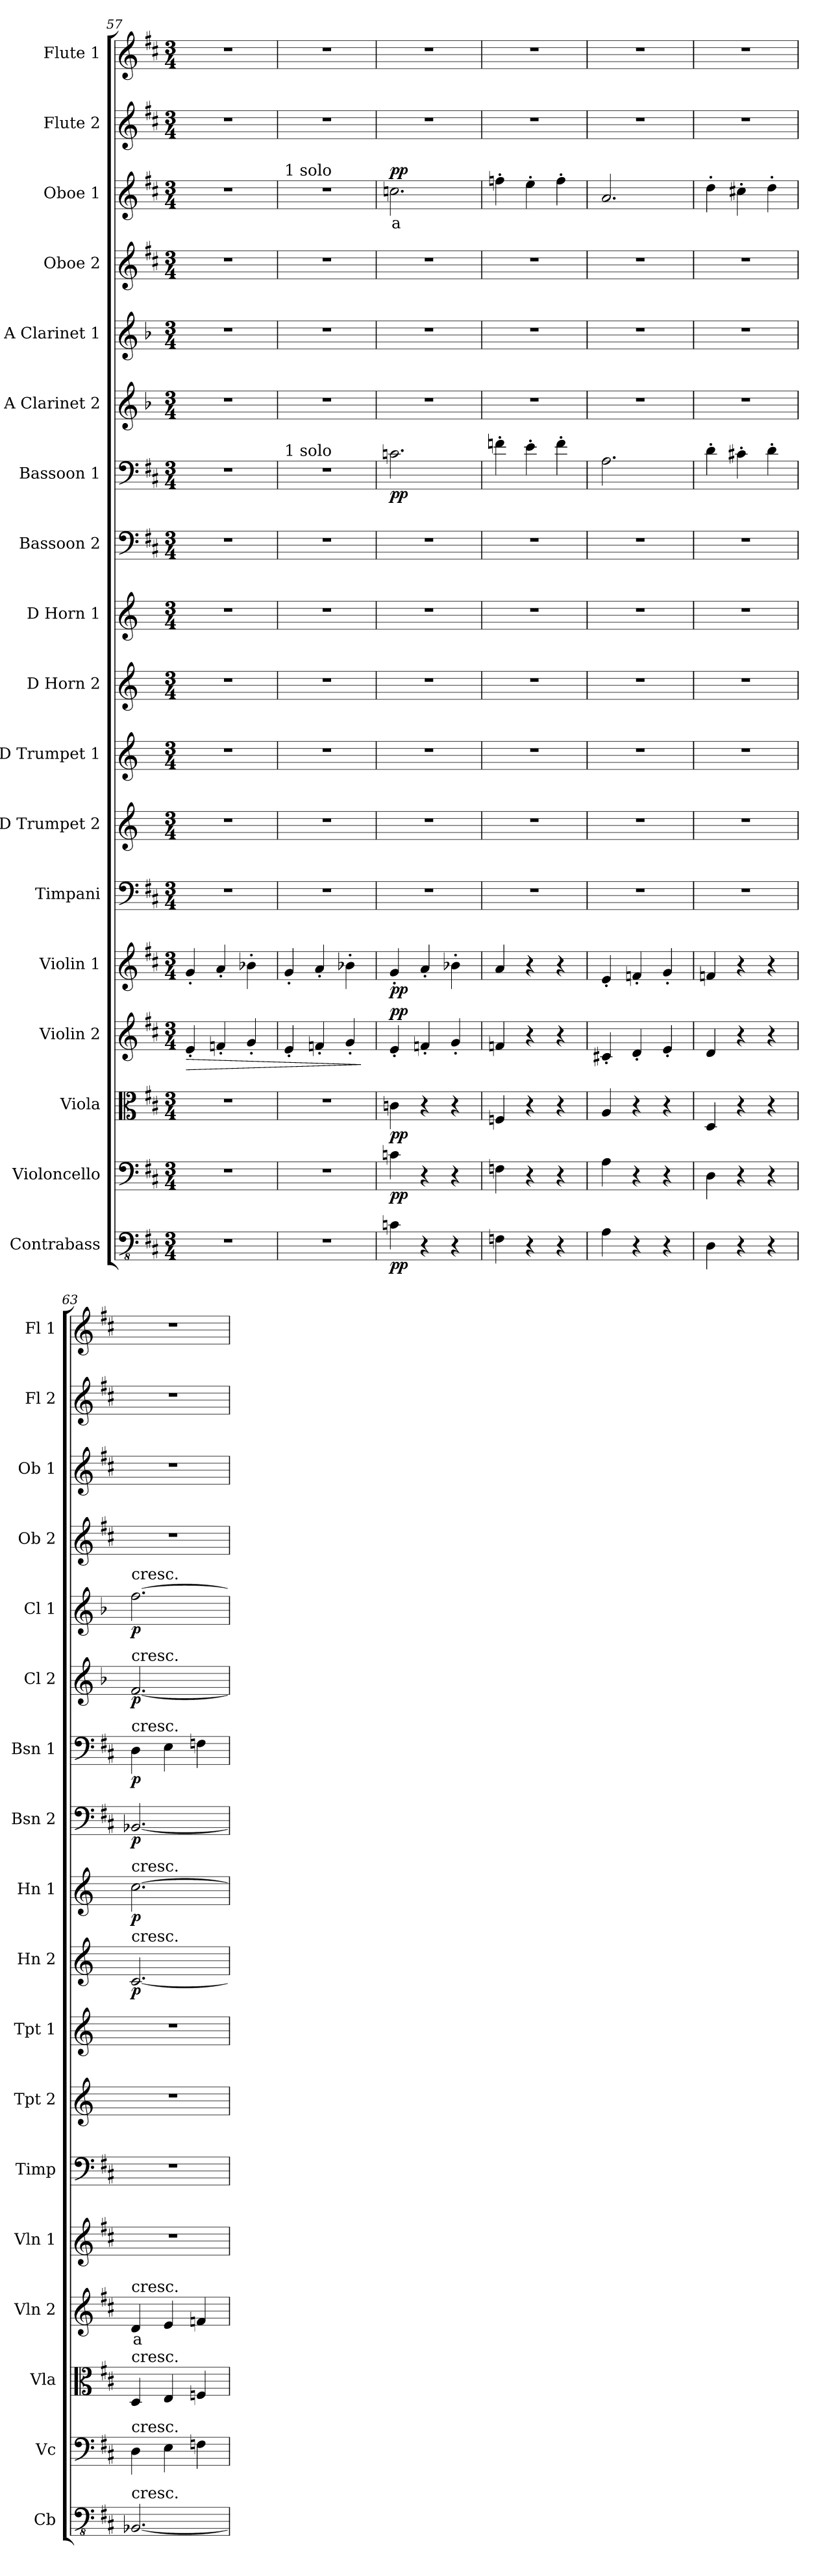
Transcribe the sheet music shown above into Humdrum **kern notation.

**kern	**dynam	**kern	**dynam	**kern	**dynam	**kern	**text	**dynam	**kern	**dynam	**kern	**kern	**kern	**kern	**dynam	**kern	**dynam	**kern	**dynam	**kern	**dynam	**kern	**dynam	**kern	**dynam	**kern	**kern	**text	**dynam	**kern	**kern
*part18	*part18	*part17	*part17	*part16	*part16	*part15	*part15	*part15	*part14	*part14	*part13	*part12	*part11	*part10	*part10	*part9	*part9	*part8	*part8	*part7	*part7	*part6	*part6	*part5	*part5	*part4	*part3	*part3	*part3	*part2	*part1
*staff18	*staff18	*staff17	*staff17	*staff16	*staff16	*staff15	*staff15	*staff15	*staff14	*staff14	*staff13	*staff12	*staff11	*staff10	*staff10	*staff9	*staff9	*staff8	*staff8	*staff7	*staff7	*staff6	*staff6	*staff5	*staff5	*staff4	*staff3	*staff3	*staff3	*staff2	*staff1
*I"Contrabass	*	*I"Violoncello	*	*I"Viola	*	*I"Violin 2	*	*	*I"Violin 1	*	*I"Timpani	*I"D Trumpet 2	*I"D Trumpet 1	*I"D Horn 2	*	*I"D Horn 1	*	*I"Bassoon 2	*	*I"Bassoon 1	*	*I"A Clarinet 2	*	*I"A Clarinet 1	*	*I"Oboe 2	*I"Oboe 1	*	*	*I"Flute 2	*I"Flute 1
*I'Cb	*	*I'Vc	*	*I'Vla	*	*I'Vln 2	*	*	*I'Vln 1	*	*I'Timp	*I'Tpt 2	*I'Tpt 1	*I'Hn 2	*	*I'Hn 1	*	*I'Bsn 2	*	*I'Bsn 1	*	*I'Cl 2	*	*I'Cl 1	*	*I'Ob 2	*I'Ob 1	*	*	*I'Fl 2	*I'Fl 1
*clefFv4	*	*clefF4	*	*clefC3	*	*clefG2	*	*	*clefG2	*	*clefF4	*clefG2	*clefG2	*clefG2	*	*clefG2	*	*clefF4	*	*clefF4	*	*clefG2	*	*clefG2	*	*clefG2	*clefG2	*	*	*clefG2	*clefG2
*	*	*	*	*	*	*	*	*	*	*	*	*ITrd-1c-2	*ITrd-1c-2	*ITrd6c10	*	*ITrd6c10	*	*	*	*	*	*ITrd2c3	*	*ITrd2c3	*	*	*	*	*	*	*
*k[f#c#]	*	*k[f#c#]	*	*k[f#c#]	*	*k[f#c#]	*	*	*k[f#c#]	*	*k[f#c#]	*k[f#c#]	*k[f#c#]	*k[f#c#]	*	*k[f#c#]	*	*k[f#c#]	*	*k[f#c#]	*	*k[f#c#]	*	*k[f#c#]	*	*k[f#c#]	*k[f#c#]	*	*	*k[f#c#]	*k[f#c#]
*M3/4	*	*M3/4	*	*M3/4	*	*M3/4	*	*	*M3/4	*	*M3/4	*M3/4	*M3/4	*M3/4	*	*M3/4	*	*M3/4	*	*M3/4	*	*M3/4	*	*M3/4	*	*M3/4	*M3/4	*	*	*M3/4	*M3/4
=57	=57	=57	=57	=57	=57	=57	=57	=57	=57	=57	=57	=57	=57	=57	=57	=57	=57	=57	=57	=57	=57	=57	=57	=57	=57	=57	=57	=57	=57	=57	=57
!	!	!	!	!	!	!	!	!LO:HP:b	!	!	!	!	!	!	!	!	!	!	!	!	!	!	!	!	!	!	!	!	!	!	!
2.r	.	2.r	.	2.r	.	4e'/	.	>	4g'/	.	2.r	2.r	2.r	2.r	.	2.r	.	2.r	.	2.r	.	2.r	.	2.r	.	2.r	2.r	.	.	2.r	2.r
.	.	.	.	.	.	4fn'/	.	.	4a'/	.	.	.	.	.	.	.	.	.	.	.	.	.	.	.	.	.	.	.	.	.	.
.	.	.	.	.	.	4g'/	.	.	4b-X'\	.	.	.	.	.	.	.	.	.	.	.	.	.	.	.	.	.	.	.	.	.	.
=58	=58	=58	=58	=58	=58	=58	=58	=58	=58	=58	=58	=58	=58	=58	=58	=58	=58	=58	=58	=58	=58	=58	=58	=58	=58	=58	=58	=58	=58	=58	=58
!	!	!	!	!	!	!	!	!	!	!	!	!	!	!	!	!	!	!	!	!	!	!	!	!	!	!	!LO:TX:a:t=1 solo	!	!	!	!
!	!	!	!	!	!	!	!	!	!	!	!	!	!	!	!	!	!	!	!	!LO:TX:a:t=1 solo	!	!	!	!	!	!	!	!	!	!	!
2.r	.	2.r	.	2.r	.	4e'/	.	.	4g'/	.	2.r	2.r	2.r	2.r	.	2.r	.	2.r	.	2.r	.	2.r	.	2.r	.	2.r	2.r	.	.	2.r	2.r
.	.	.	.	.	.	4fn'/	.	.	4a'/	.	.	.	.	.	.	.	.	.	.	.	.	.	.	.	.	.	.	.	.	.	.
.	.	.	.	.	.	4g'/	.	.	4b-X'\	.	.	.	.	.	.	.	.	.	.	.	.	.	.	.	.	.	.	.	.	.	.
.	.	.	.	.	.	.	.	]	.	.	.	.	.	.	.	.	.	.	.	.	.	.	.	.	.	.	.	.	.	.	.
=59	=59	=59	=59	=59	=59	=59	=59	=59	=59	=59	=59	=59	=59	=59	=59	=59	=59	=59	=59	=59	=59	=59	=59	=59	=59	=59	=59	=59	=59	=59	=59
!	!LO:DY:b	!	!LO:DY:b	!	!LO:DY:b	!	!	!LO:DY:b	!	!LO:DY:b	!	!	!	!	!	!	!	!	!	!	!LO:DY:b	!	!	!	!	!	!	!LO:LY:b:color=#FF0000	!LO:DY:b	!	!
4Cn\	pp	4cn\	pp	4cn\	pp	4e'/	.	pp	4g'/	pp	2.r	2.r	2.r	2.r	.	2.r	.	2.r	.	2.cn\	pp	2.r	.	2.r	.	2.r	2.ccn\	a	pp	2.r	2.r
4r	.	4r	.	4r	.	4fn'/	.	.	4a'/	.	.	.	.	.	.	.	.	.	.	.	.	.	.	.	.	.	.	.	.	.	.
4r	.	4r	.	4r	.	4g'/	.	.	4b-X'\	.	.	.	.	.	.	.	.	.	.	.	.	.	.	.	.	.	.	.	.	.	.
=60	=60	=60	=60	=60	=60	=60	=60	=60	=60	=60	=60	=60	=60	=60	=60	=60	=60	=60	=60	=60	=60	=60	=60	=60	=60	=60	=60	=60	=60	=60	=60
4FFn\	.	4Fn\	.	4Fn/	.	4fn/	.	.	4a/	.	2.r	2.r	2.r	2.r	.	2.r	.	2.r	.	4fn'\	.	2.r	.	2.r	.	2.r	4ffn'\	.	.	2.r	2.r
4r	.	4r	.	4r	.	4r	.	.	4r	.	.	.	.	.	.	.	.	.	.	4e'\	.	.	.	.	.	.	4ee'\	.	.	.	.
4r	.	4r	.	4r	.	4r	.	.	4r	.	.	.	.	.	.	.	.	.	.	4f'\	.	.	.	.	.	.	4ff'\	.	.	.	.
=61	=61	=61	=61	=61	=61	=61	=61	=61	=61	=61	=61	=61	=61	=61	=61	=61	=61	=61	=61	=61	=61	=61	=61	=61	=61	=61	=61	=61	=61	=61	=61
4AA\	.	4A\	.	4A/	.	4c#X'/	.	.	4e'/	.	2.r	2.r	2.r	2.r	.	2.r	.	2.r	.	2.A\	.	2.r	.	2.r	.	2.r	2.a/	.	.	2.r	2.r
4r	.	4r	.	4r	.	4d'/	.	.	4fn'/	.	.	.	.	.	.	.	.	.	.	.	.	.	.	.	.	.	.	.	.	.	.
4r	.	4r	.	4r	.	4e'/	.	.	4g'/	.	.	.	.	.	.	.	.	.	.	.	.	.	.	.	.	.	.	.	.	.	.
=62	=62	=62	=62	=62	=62	=62	=62	=62	=62	=62	=62	=62	=62	=62	=62	=62	=62	=62	=62	=62	=62	=62	=62	=62	=62	=62	=62	=62	=62	=62	=62
4DD\	.	4D\	.	4D/	.	4d/	.	.	4fn/	.	2.r	2.r	2.r	2.r	.	2.r	.	2.r	.	4d'\	.	2.r	.	2.r	.	2.r	4dd'\	.	.	2.r	2.r
4r	.	4r	.	4r	.	4r	.	.	4r	.	.	.	.	.	.	.	.	.	.	4c#X'\	.	.	.	.	.	.	4cc#X'\	.	.	.	.
4r	.	4r	.	4r	.	4r	.	.	4r	.	.	.	.	.	.	.	.	.	.	4d'\	.	.	.	.	.	.	4dd'\	.	.	.	.
=63	=63	=63	=63	=63	=63	=63	=63	=63	=63	=63	=63	=63	=63	=63	=63	=63	=63	=63	=63	=63	=63	=63	=63	=63	=63	=63	=63	=63	=63	=63	=63
!	!	!	!	!	!	!	!	!	!	!	!	!	!	!	!	!	!	!	!	!	!	!	!	!LO:TX:a:t=cresc.	!	!	!	!	!	!	!
!	!	!	!	!	!	!	!	!	!	!	!	!	!	!	!	!	!	!	!	!	!	!LO:TX:a:t=cresc.	!	!	!	!	!	!	!	!	!
!	!	!	!	!	!	!	!	!	!	!	!	!	!	!	!	!	!	!	!	!LO:TX:a:t=cresc.	!	!	!	!	!	!	!	!	!	!	!
!	!	!	!	!	!	!	!	!	!	!	!	!	!	!	!	!LO:TX:a:t=cresc.	!	!	!	!	!	!	!	!	!	!	!	!	!	!	!
!	!	!	!	!	!	!	!	!	!	!	!	!	!	!LO:TX:a:t=cresc.	!	!	!	!	!	!	!	!	!	!	!	!	!	!	!	!	!
!	!	!	!	!	!	!LO:TX:a:t=cresc.	!	!	!	!	!	!	!	!	!	!	!	!	!	!	!	!	!	!	!	!	!	!	!	!	!
!	!	!	!	!LO:TX:a:t=cresc.	!	!	!	!	!	!	!	!	!	!	!	!	!	!	!	!	!	!	!	!	!	!	!	!	!	!	!
!	!	!LO:TX:a:t=cresc.	!	!	!	!	!	!	!	!	!	!	!	!	!	!	!	!	!	!	!	!	!	!	!	!	!	!	!	!	!
!LO:TX:a:t=cresc.	!	!	!	!	!	!	!	!	!	!	!	!	!	!	!	!	!	!	!	!	!	!	!	!	!	!	!	!	!	!	!
!	!	!	!	!	!	!	!LO:LY:b:color=#FF0000	!	!	!	!	!	!	!	!LO:DY:b	!	!LO:DY:b	!	!LO:DY:b	!	!LO:DY:b	!	!LO:DY:b	!	!LO:DY:b	!	!	!	!	!	!
[2.BBB-X/	.	4D\	.	4D/	.	4d/	a	.	2.r	.	2.r	2.r	2.r	[2.D/	p	[2.d\	p	[2.BB-X/	p	4D\	p	[2.d/	p	[2.dd\	p	2.r	2.r	.	.	2.r	2.r
.	.	4E\	.	4E/	.	4e/	.	.	.	.	.	.	.	.	.	.	.	.	.	4E\	.	.	.	.	.	.	.	.	.	.	.
.	.	4Fn\	.	4Fn/	.	4fn/	.	.	.	.	.	.	.	.	.	.	.	.	.	4Fn\	.	.	.	.	.	.	.	.	.	.	.
=	=	=	=	=	=	=	=	=	=	=	=	=	=	=	=	=	=	=	=	=	=	=	=	=	=	=	=	=	=	=	=
*-	*-	*-	*-	*-	*-	*-	*-	*-	*-	*-	*-	*-	*-	*-	*-	*-	*-	*-	*-	*-	*-	*-	*-	*-	*-	*-	*-	*-	*-	*-	*-
